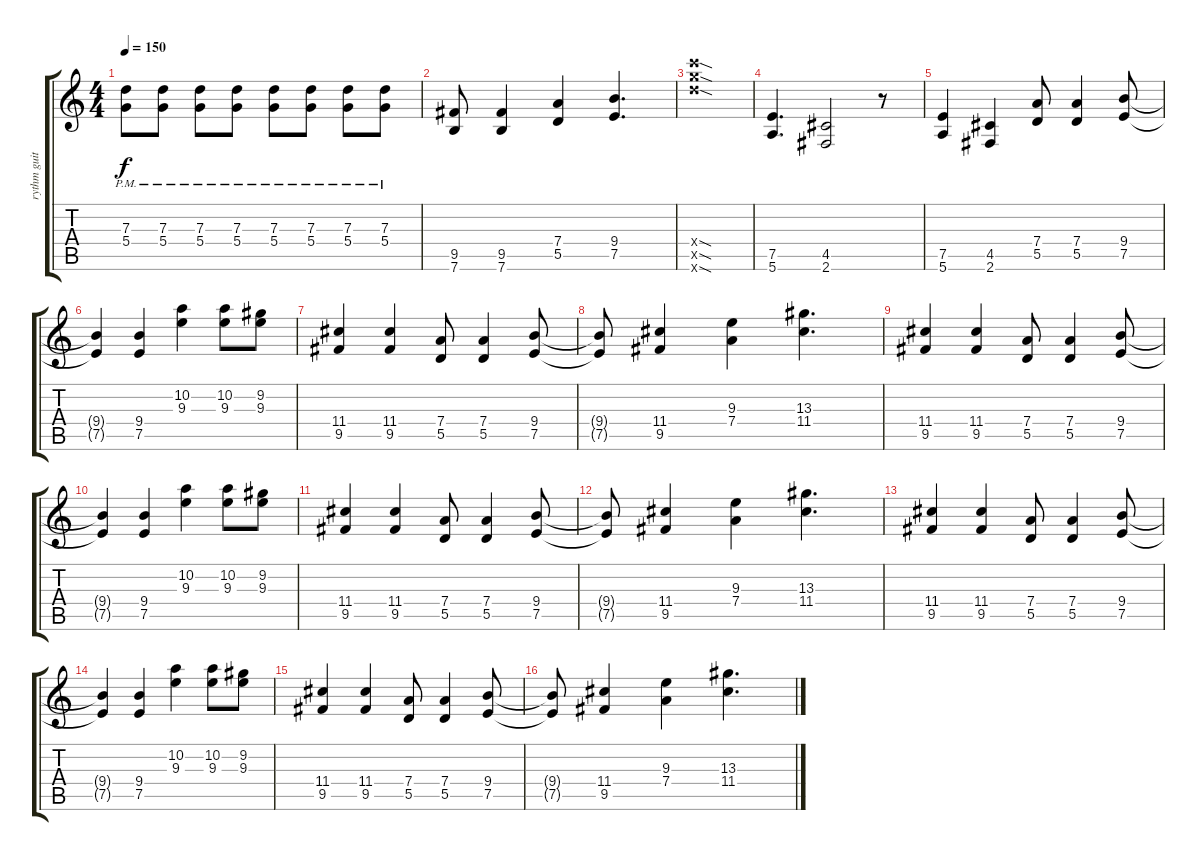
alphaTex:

\track ("rythm guitar" "rythm guit") {instrument distortionguitar}
\staff {score tabs}
\tuning (E4 B3 G3 D3 A2 E2) {hide}
\ts (4 4)
\tempo 150
\clef g2
\ks c
(7.3{pm} 5.4{pm}).8{dy f} (7.3{pm} 5.4{pm}).8 (7.3{pm} 5.4{pm}).8 (7.3{pm} 5.4{pm}).8 (7.3{pm} 5.4{pm}).8 (7.3{pm} 5.4{pm}).8 (7.3{pm} 5.4{pm}).8 (7.3{pm} 5.4{pm}).8 |
(9.5 7.6).8 (9.5 7.6).4 (7.4 5.5).4 (9.4 7.5).4{d} |
(22.4{sod x} 22.5{sod x} 22.6{sod x}).1 |
(7.5 5.6).4{d} (4.5 2.6).2 r.8 |
(7.5 5.6).4 (4.5 2.6).4 (7.4 5.5).8 (7.4 5.5).4 (9.4 7.5).8 |
(9.4{t} 7.5{t}).4 (9.4 7.5).4 (10.2 9.3).4 (10.2 9.3).8 (9.2 9.3).8 |
(11.4 9.5).4 (11.4 9.5).4 (7.4 5.5).8 (7.4 5.5).4 (9.4 7.5).8 |
(9.4{t} 7.5{t}).8 (11.4 9.5).4 (9.3 7.4).4 (13.3 11.4).4{d} |
(11.4 9.5).4 (11.4 9.5).4 (7.4 5.5).8 (7.4 5.5).4 (9.4 7.5).8 |
(9.4{t} 7.5{t}).4 (9.4 7.5).4 (10.2 9.3).4 (10.2 9.3).8 (9.2 9.3).8 |
(11.4 9.5).4 (11.4 9.5).4 (7.4 5.5).8 (7.4 5.5).4 (9.4 7.5).8 |
(9.4{t} 7.5{t}).8 (11.4 9.5).4 (9.3 7.4).4 (13.3 11.4).4{d} |
(11.4 9.5).4 (11.4 9.5).4 (7.4 5.5).8 (7.4 5.5).4 (9.4 7.5).8 |
(9.4{t} 7.5{t}).4 (9.4 7.5).4 (10.2 9.3).4 (10.2 9.3).8 (9.2 9.3).8 |
(11.4 9.5).4 (11.4 9.5).4 (7.4 5.5).8 (7.4 5.5).4 (9.4 7.5).8 |
(9.4{t} 7.5{t}).8 (11.4 9.5).4 (9.3 7.4).4 (13.3 11.4).4{d}
